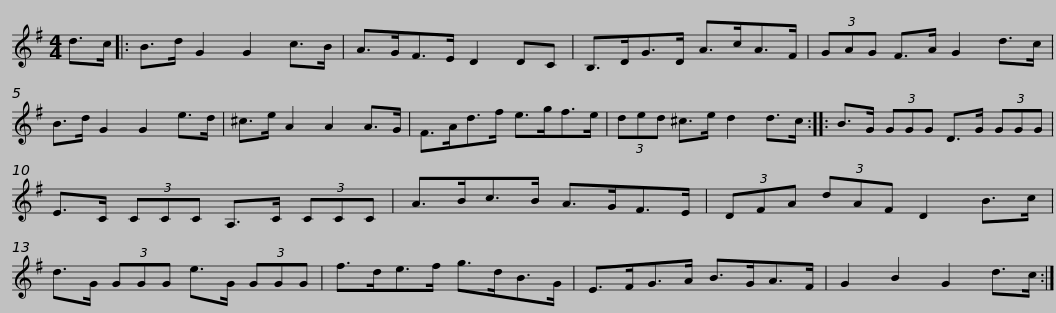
X:1
L:1/8
M:4/4
I:linebreak $
K:G
V:1 treble
V:1
 d>c |: B>d G2 G2 c>B | A>GF>E D2 DC | B,>DG>D A>cA>F | (3GAG F>A G2 d>c | %5
 B>d G2 G2 e>d |$ ^c>e A2 A2 A>G | F>Ad>f e>gf>e | (3ded ^c>e d2 d>c :: B>G (3GGG D>G (3GGG |$ %10
 E>C (3CCC A,>C (3CCC | A>Bc>B A>GF>E | (3DFA (3dAF D2 B>c | d>G (3GGG e>G (3GGG |$ f>de>f g>dB>G | %15
 E>FG>A B>GA>F | G2 B2 G2 d>c :| %17
